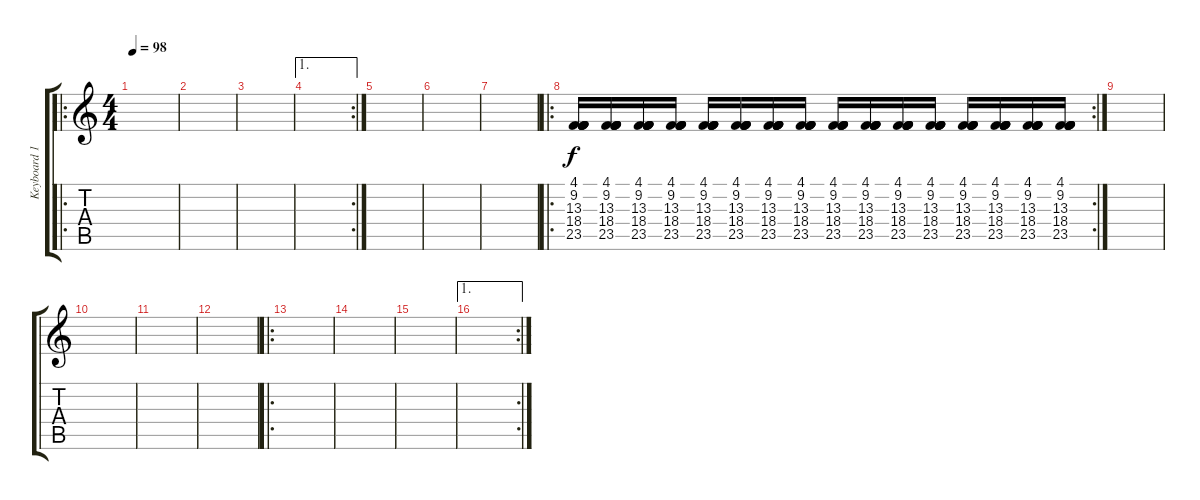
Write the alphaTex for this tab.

\track ("Keyboard 1" "Keyboard 1") {instrument pad5bowed}
\staff {score tabs}
\tuning (Db4 Ab3 E3 B2 Gb2 B1) {hide}
\ro
\ts (4 4)
\tempo 98
\clef g2
\ks c
|
|
|
\ae 1
\rc 2
|
|
|
|
\ro
\rc 2
(4.1 9.2 13.3 18.4 23.5).16{volume 16 instrument breathnoise} (4.1 9.2 13.3 18.4 23.5).16 (4.1 9.2 13.3 18.4 23.5).16 (4.1 9.2 13.3 18.4 23.5).16 (4.1 9.2 13.3 18.4 23.5).16 (4.1 9.2 13.3 18.4 23.5).16 (4.1 9.2 13.3 18.4 23.5).16 (4.1 9.2 13.3 18.4 23.5).16 (4.1 9.2 13.3 18.4 23.5).16 (4.1 9.2 13.3 18.4 23.5).16 (4.1 9.2 13.3 18.4 23.5).16 (4.1 9.2 13.3 18.4 23.5).16 (4.1 9.2 13.3 18.4 23.5).16 (4.1 9.2 13.3 18.4 23.5).16 (4.1 9.2 13.3 18.4 23.5).16 (4.1 9.2 13.3 18.4 23.5).16 |
|
|
|
|
\ro
|
|
|
\ae 1
\rc 2
